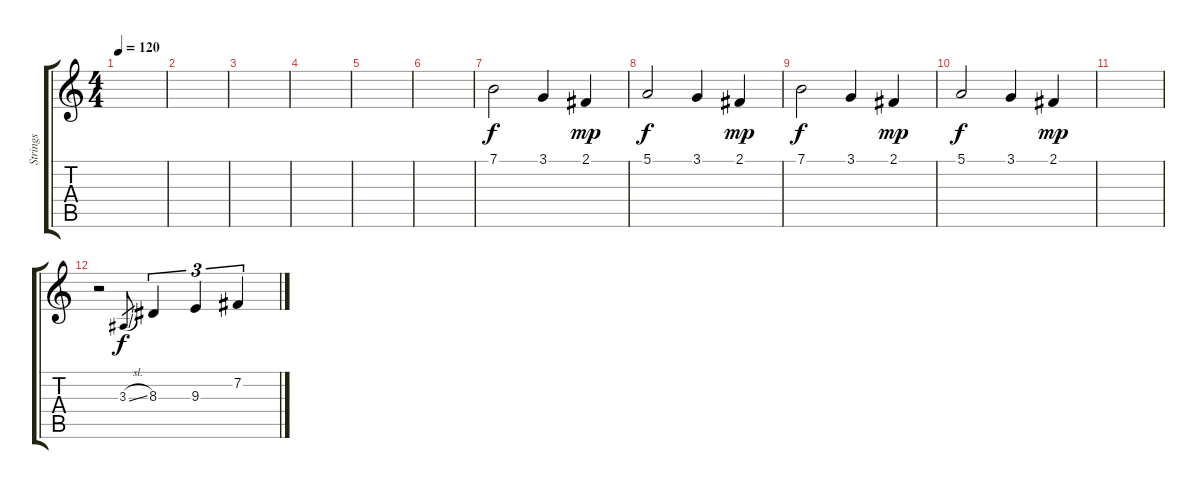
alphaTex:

\track ("Strings" "Strings") {instrument stringensemble2}
\staff {score tabs}
\tuning (E4 B3 G3 D3 A2 E2) {hide}
\ts (4 4)
\tempo 120
\clef g2
\ks c
|
|
|
|
|
|
7.1.2{dy f} 3.1.4 2.1.4{dy mp} |
5.1.2{dy f} 3.1.4 2.1.4{dy mp} |
7.1.2{dy f} 3.1.4 2.1.4{dy mp} |
5.1.2{dy f} 3.1.4 2.1.4{dy mp} |
|
r.2 3.3{sl}.8{gr dy f} 8.3.4{tu (3 2)} 9.3.4{tu (3 2)} 7.2.4{tu (3 2)}
